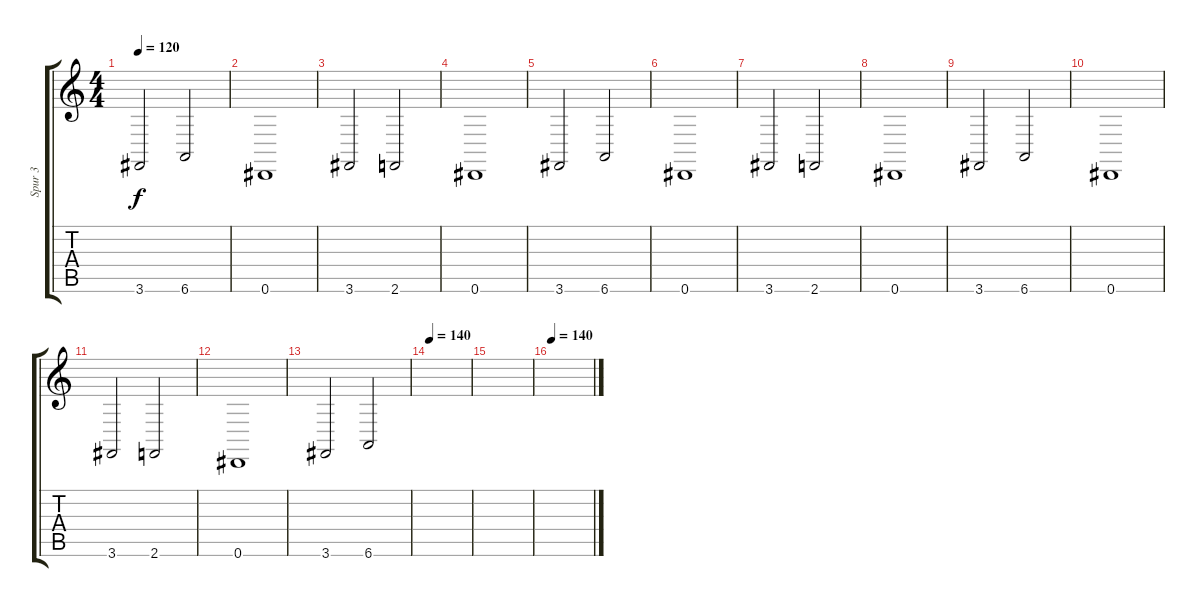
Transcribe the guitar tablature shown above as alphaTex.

\track ("Spur 3" "Spur 3") {instrument stringensemble1}
\staff {score tabs}
\tuning (Eb4 Bb3 Gb3 Db3 Ab2 Eb2) {hide}
\ts (4 4)
\tempo 120
\clef g2
\ks c
3.6.2{dy f} 6.6.2 |
0.6.1 |
3.6.2 2.6.2 |
0.6.1 |
3.6.2 6.6.2 |
0.6.1 |
3.6.2 2.6.2 |
0.6.1 |
3.6.2 6.6.2 |
0.6.1 |
3.6.2 2.6.2 |
0.6.1 |
3.6.2 6.6.2 |
\tempo 140
|
|
\tempo 140
